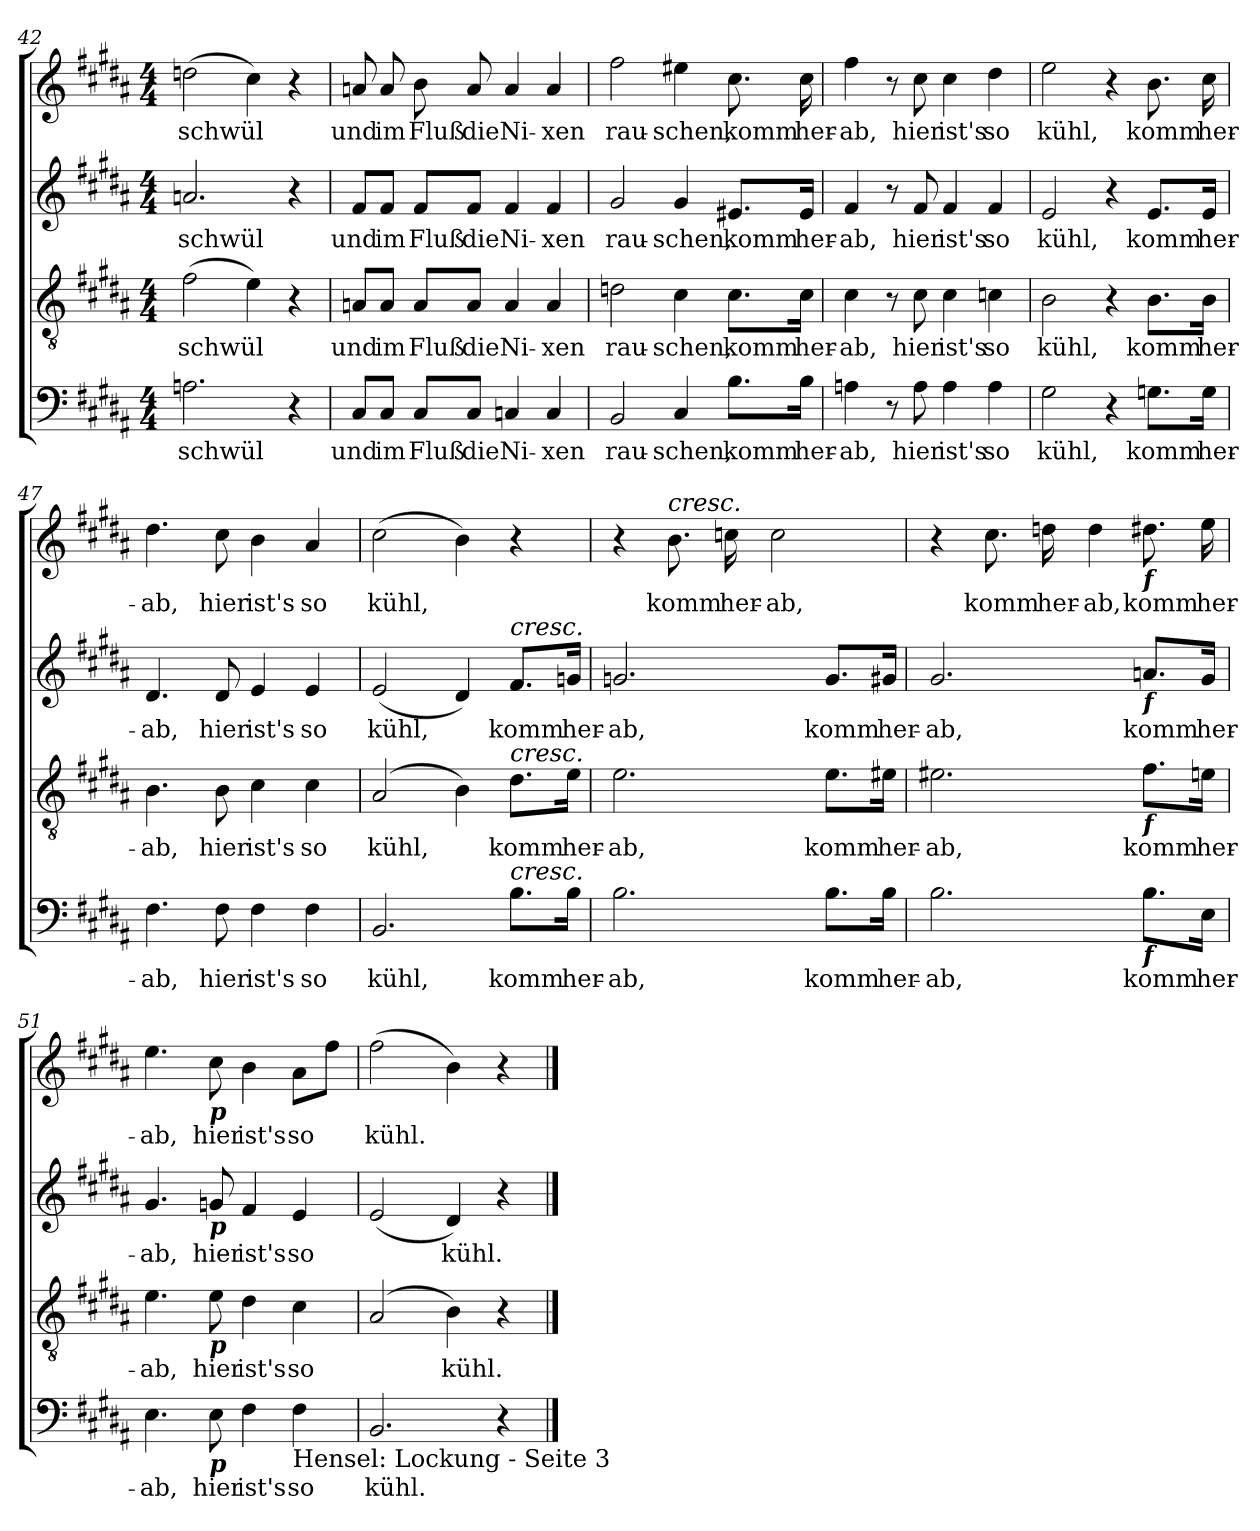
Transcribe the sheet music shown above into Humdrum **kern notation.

**kern	**text	**kern	**text	**kern	**text	**kern	**text
*part4	*part4	*part3	*part3	*part2	*part2	*part1	*part1
*staff4	*staff4	*staff3	*staff3	*staff2	*staff2	*staff1	*staff1
*clefF4	*	*clefGv2	*	*clefG2	*	*clefG2	*
*k[f#c#g#d#a#]	*	*k[f#c#g#d#a#]	*	*k[f#c#g#d#a#]	*	*k[f#c#g#d#a#]	*
*B:	*	*B:	*	*B:	*	*B:	*
*M4/4	*	*M4/4	*	*M4/4	*	*M4/4	*
=42	=42	=42	=42	=42	=42	=42	=42
!	!LO:LY:b	!	!LO:LY:b	!	!LO:LY:b	!	!LO:LY:b
2.An\	schwül	(>2f#\	schwül	2.an/	schwül	(>2ddn\	schwül
.	.	4e\)	.	.	.	4cc#\)	.
4r	.	4r	.	4r	.	4r	.
!!LO:LB:g=z
=43	=43	=43	=43	=43	=43	=43	=43
!	!LO:LY:b	!	!LO:LY:b	!	!LO:LY:b	!	!LO:LY:b
8C#/L	und	8An/L	und	8f#/L	und	8an/	und
!	!LO:LY:b	!	!LO:LY:b	!	!LO:LY:b	!	!LO:LY:b
8C#/J	im	8A/J	im	8f#/J	im	8a/	im
!	!LO:LY:b	!	!LO:LY:b	!	!LO:LY:b	!	!LO:LY:b
8C#/L	Fluß	8A/L	Fluß	8f#/L	Fluß	8b\	Fluß
!	!LO:LY:b	!	!LO:LY:b	!	!LO:LY:b	!	!LO:LY:b
8C#/J	die	8A/J	die	8f#/J	die	8a/	die
!	!LO:LY:b	!	!LO:LY:b	!	!LO:LY:b	!	!LO:LY:b
4Cn/	Ni-	4A/	Ni-	4f#/	Ni-	4a/	Ni-
!	!LO:LY:b	!	!LO:LY:b	!	!LO:LY:b	!	!LO:LY:b
4C/	-xen	4A/	-xen	4f#/	-xen	4a/	-xen
=44	=44	=44	=44	=44	=44	=44	=44
!	!LO:LY:b	!	!LO:LY:b	!	!LO:LY:b	!	!LO:LY:b
2BB/	rau-	2dn\	rau-	2g#/	rau-	2ff#\	rau-
!	!LO:LY:b	!	!LO:LY:b	!	!LO:LY:b	!	!LO:LY:b
4C#/	-schen,	4c#\	-schen,	4g#/	-schen,	4ee#X\	-schen,
!	!LO:LY:b	!	!LO:LY:b	!	!LO:LY:b	!	!LO:LY:b
8.B\L	komm	8.c#\L	komm	8.e#X/L	komm	8.cc#\	komm
!	!LO:LY:b	!	!LO:LY:b	!	!LO:LY:b	!	!LO:LY:b
16B\Jk	her-	16c#\Jk	her-	16e#/Jk	her-	16cc#\	her-
=45	=45	=45	=45	=45	=45	=45	=45
!	!LO:LY:b	!	!LO:LY:b	!	!LO:LY:b	!	!LO:LY:b
4An\	-ab,	4c#\	-ab,	4f#/	-ab,	4ff#\	-ab,
8r	.	8r	.	8r	.	8r	.
!	!LO:LY:b	!	!LO:LY:b	!	!LO:LY:b	!	!LO:LY:b
8A\	hier	8c#\	hier	8f#/	hier	8cc#\	hier
!	!LO:LY:b	!	!LO:LY:b	!	!LO:LY:b	!	!LO:LY:b
4A\	ist's	4c#\	ist's	4f#/	ist's	4cc#\	ist's
!	!LO:LY:b	!	!LO:LY:b	!	!LO:LY:b	!	!LO:LY:b
4A\	so	4cn\	so	4f#/	so	4dd#\	so
=46	=46	=46	=46	=46	=46	=46	=46
!	!LO:LY:b	!	!LO:LY:b	!	!LO:LY:b	!	!LO:LY:b
2G#\	kühl,	2B\	kühl,	2e/	kühl,	2ee\	kühl,
4r	.	4r	.	4r	.	4r	.
!	!LO:LY:b	!	!LO:LY:b	!	!LO:LY:b	!	!LO:LY:b
8.Gn\L	komm	8.B\L	komm	8.e/L	komm	8.b\	komm
!	!LO:LY:b	!	!LO:LY:b	!	!LO:LY:b	!	!LO:LY:b
16G\Jk	her-	16B\Jk	her-	16e/Jk	her-	16cc#\	her-
=47	=47	=47	=47	=47	=47	=47	=47
!	!LO:LY:b	!	!LO:LY:b	!	!LO:LY:b	!	!LO:LY:b
4.F#\	-ab,	4.B\	-ab,	4.d#/	-ab,	4.dd#\	-ab,
!	!LO:LY:b	!	!LO:LY:b	!	!LO:LY:b	!	!LO:LY:b
8F#\	hier	8B\	hier	8d#/	hier	8cc#\	hier
!	!LO:LY:b	!	!LO:LY:b	!	!LO:LY:b	!	!LO:LY:b
4F#\	ist's	4c#\	ist's	4e/	ist's	4b\	ist's
!	!LO:LY:b	!	!LO:LY:b	!	!LO:LY:b	!	!LO:LY:b
4F#\	so	4c#\	so	4e/	so	4a#/	so
!!LO:LB:g=z
=48	=48	=48	=48	=48	=48	=48	=48
!	!LO:LY:b	!	!LO:LY:b	!	!LO:LY:b	!	!LO:LY:b
2.BB/	kühl,	(<2A#/	kühl,	(<2e/	kühl,	(>2cc#\	kühl,
.	.	4B\)	.	4d#/)	.	4b\)	.
!	!	!	!	!LO:TX:a:i:t=cresc.	!	!	!
!	!	!LO:TX:a:i:t=cresc.	!	!	!	!	!
!LO:TX:a:i:t=cresc.	!	!	!	!	!	!	!
!	!LO:LY:b	!	!LO:LY:b	!	!LO:LY:b	!	!
8.B\L	komm	8.d#\L	komm	8.f#/L	komm	4r	.
!	!LO:LY:b	!	!LO:LY:b	!	!LO:LY:b	!	!
16B\Jk	her-	16e\Jk	her-	16gn/Jk	her-	.	.
=49	=49	=49	=49	=49	=49	=49	=49
!	!LO:LY:b	!	!LO:LY:b	!	!LO:LY:b	!	!
2.B\	-ab,	2.e\	-ab,	2.gn/	-ab,	4r	.
!	!	!	!	!	!	!LO:TX:a:i:t=cresc.	!
!	!	!	!	!	!	!	!LO:LY:b
.	.	.	.	.	.	8.b\	komm
!	!	!	!	!	!	!	!LO:LY:b
.	.	.	.	.	.	16ccn\	her-
!	!	!	!	!	!	!	!LO:LY:b
.	.	.	.	.	.	2cc\	-ab,
!	!LO:LY:b	!	!LO:LY:b	!	!LO:LY:b	!	!
8.B\L	komm	8.e\L	komm	8.g/L	komm	.	.
!	!LO:LY:b	!	!LO:LY:b	!	!LO:LY:b	!	!
16B\Jk	her-	16e#X\Jk	her-	16g#X/Jk	her-	.	.
=50	=50	=50	=50	=50	=50	=50	=50
!	!LO:LY:b	!	!LO:LY:b	!	!LO:LY:b	!	!
2.B\	-ab,	2.e#X\	-ab,	2.g#/	-ab,	4r	.
!	!	!	!	!	!	!	!LO:LY:b
.	.	.	.	.	.	8.cc#\	komm
!	!	!	!	!	!	!	!LO:LY:b
.	.	.	.	.	.	16ddn\	her-
!	!	!	!	!	!	!	!LO:LY:b
.	.	.	.	.	.	4dd\	-ab,
!	!	!	!	!	!	!LO:TX:b:Bi:t=f	!
!	!	!	!	!LO:TX:b:Bi:t=f	!	!	!
!	!	!LO:TX:b:Bi:t=f	!	!	!	!	!
!LO:TX:b:Bi:t=f	!	!	!	!	!	!	!
!	!LO:LY:b	!	!LO:LY:b	!	!LO:LY:b	!	!LO:LY:b
8.B\L	komm	8.f#\L	komm	8.an/L	komm	8.dd#X\	komm
!	!LO:LY:b	!	!LO:LY:b	!	!LO:LY:b	!	!LO:LY:b
16E\Jk	her-	16en\Jk	her-	16g#/Jk	her-	16ee\	her-
=51	=51	=51	=51	=51	=51	=51	=51
!	!LO:LY:b	!	!LO:LY:b	!	!LO:LY:b	!	!LO:LY:b
4.E\	-ab,	4.e\	-ab,	4.g#/	-ab,	4.ee\	-ab,
!	!	!	!	!	!	!LO:TX:b:Bi:t=p	!
!	!	!	!	!LO:TX:b:Bi:t=p	!	!	!
!	!	!LO:TX:b:Bi:t=p	!	!	!	!	!
!LO:TX:b:Bi:t=p	!	!	!	!	!	!	!
!	!LO:LY:b	!	!LO:LY:b	!	!LO:LY:b	!	!LO:LY:b
8E\	hier	8e\	hier	8gn/	hier	8cc#\	hier
!	!LO:LY:b	!	!LO:LY:b	!	!LO:LY:b	!	!LO:LY:b
4F#\	ist's	4d#\	ist's	4f#/	ist's	4b\	ist's
!LO:TX:b:t=Hensel&colon; Lockung  -  Seite 3	!	!	!	!	!	!	!
!	!LO:LY:b	!	!LO:LY:b	!	!LO:LY:b	!	!LO:LY:b
4F#\	so	4c#\	so	4e/	so	8a#\L	so
.	.	.	.	.	.	8ff#\J	.
=52	=52	=52	=52	=52	=52	=52	=52
!	!LO:LY:b	!	!	!	!	!	!LO:LY:b
2.BB/	kühl.	(<2A#/	.	(<2e/	.	(>2ff#\	kühl.
!	!	!	!LO:LY:b	!	!LO:LY:b	!	!
.	.	4B\)	kühl.	4d#/)	kühl.	4b\)	.
4r	.	4r	.	4r	.	4r	.
==	==	==	==	==	==	==	==
*-	*-	*-	*-	*-	*-	*-	*-
